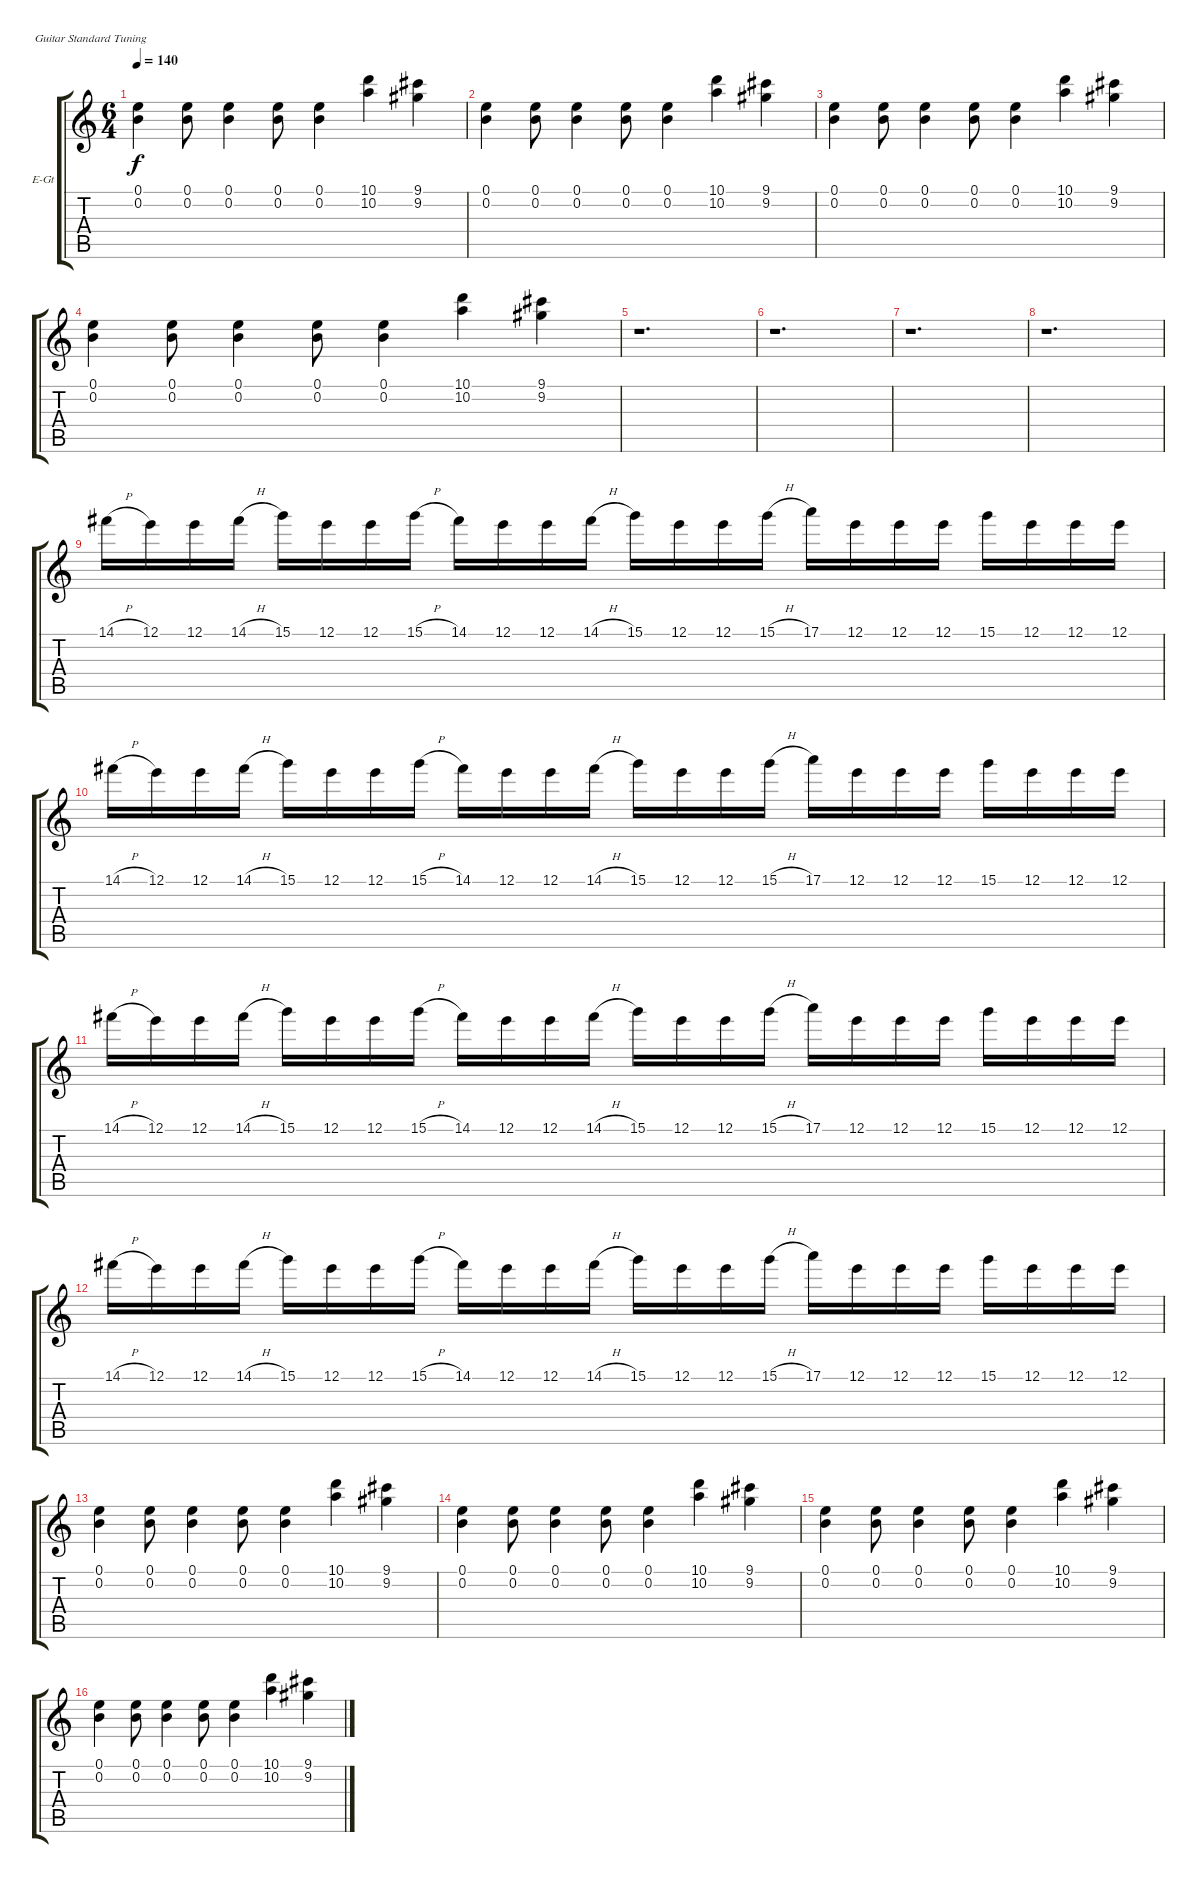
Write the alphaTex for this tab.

\bracketExtendMode groupsimilarinstruments
\firstSystemTrackNameOrientation horizontal
\otherSystemsTrackNameOrientation horizontal
\track ("Brendan Perry (Electric Guitar)" "E-Gt") {instrument distortionguitar}
\staff {score tabs}
\tuning (E4 B3 G3 D3 A2 E2)
\ts (6 4)
\tempo 140
\clef g2
\ks c
(0.1 0.2).4{dy f} (0.2 0.1).8 (0.1 0.2).4 (0.2 0.1).8 (0.1 0.2).4 (10.2 10.1).4 (9.2 9.1).4 |
(0.1 0.2).4 (0.2 0.1).8 (0.1 0.2).4 (0.2 0.1).8 (0.1 0.2).4 (10.2 10.1).4 (9.2 9.1).4 |
(0.1 0.2).4 (0.2 0.1).8 (0.1 0.2).4 (0.2 0.1).8 (0.1 0.2).4 (10.2 10.1).4 (9.2 9.1).4 |
(0.1 0.2).4 (0.2 0.1).8 (0.1 0.2).4 (0.2 0.1).8 (0.1 0.2).4 (10.2 10.1).4 (9.2 9.1).4 |
r.1{d} |
r.1{d} |
r.1{d} |
r.1{d} |
14.1{h}.16 12.1.16 12.1.16 14.1{h}.16 15.1.16 12.1.16 12.1.16 15.1{h}.16 14.1.16 12.1.16 12.1.16 14.1{h}.16 15.1.16 12.1.16 12.1.16 15.1{h}.16 17.1.16 12.1.16 12.1.16 12.1.16 15.1.16 12.1.16 12.1.16 12.1.16 |
14.1{h}.16 12.1.16 12.1.16 14.1{h}.16 15.1.16 12.1.16 12.1.16 15.1{h}.16 14.1.16 12.1.16 12.1.16 14.1{h}.16 15.1.16 12.1.16 12.1.16 15.1{h}.16 17.1.16 12.1.16 12.1.16 12.1.16 15.1.16 12.1.16 12.1.16 12.1.16 |
14.1{h}.16 12.1.16 12.1.16 14.1{h}.16 15.1.16 12.1.16 12.1.16 15.1{h}.16 14.1.16 12.1.16 12.1.16 14.1{h}.16 15.1.16 12.1.16 12.1.16 15.1{h}.16 17.1.16 12.1.16 12.1.16 12.1.16 15.1.16 12.1.16 12.1.16 12.1.16 |
14.1{h}.16 12.1.16 12.1.16 14.1{h}.16 15.1.16 12.1.16 12.1.16 15.1{h}.16 14.1.16 12.1.16 12.1.16 14.1{h}.16 15.1.16 12.1.16 12.1.16 15.1{h}.16 17.1.16 12.1.16 12.1.16 12.1.16 15.1.16 12.1.16 12.1.16 12.1.16 |
(0.1 0.2).4 (0.2 0.1).8 (0.1 0.2).4 (0.2 0.1).8 (0.1 0.2).4 (10.2 10.1).4 (9.2 9.1).4 |
(0.1 0.2).4 (0.2 0.1).8 (0.1 0.2).4 (0.2 0.1).8 (0.1 0.2).4 (10.2 10.1).4 (9.2 9.1).4 |
(0.1 0.2).4 (0.2 0.1).8 (0.1 0.2).4 (0.2 0.1).8 (0.1 0.2).4 (10.2 10.1).4 (9.2 9.1).4 |
(0.1 0.2).4 (0.2 0.1).8 (0.1 0.2).4 (0.2 0.1).8 (0.1 0.2).4 (10.2 10.1).4 (9.2 9.1).4
